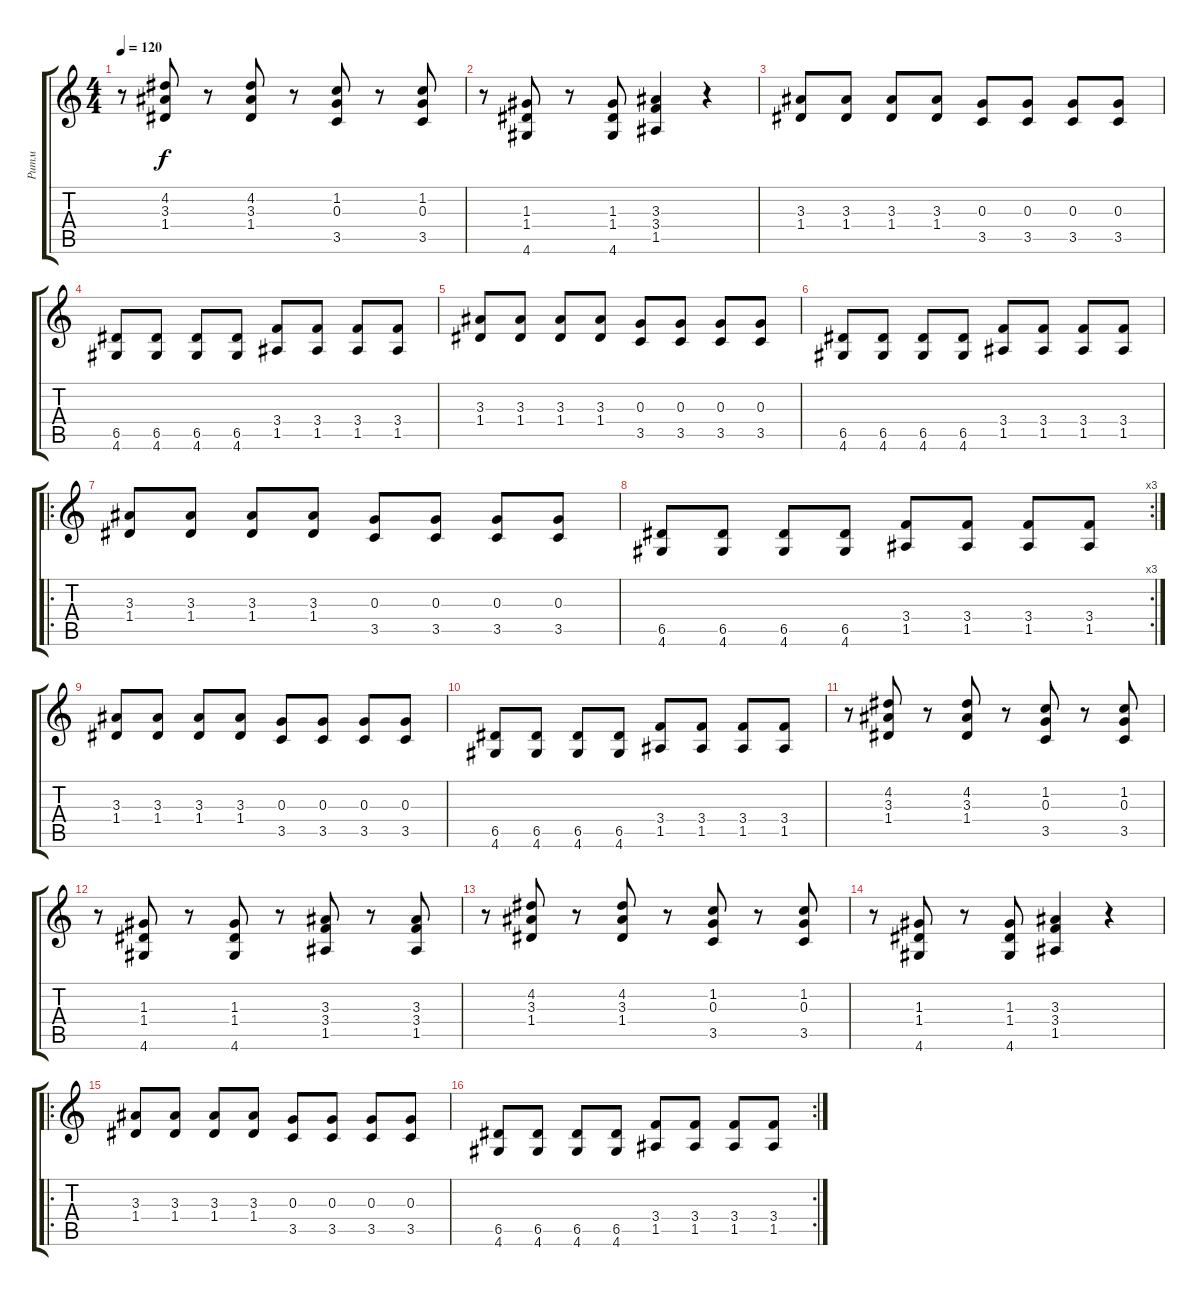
\track ("Ритм" "Ритм") {instrument distortionguitar}
\staff {score tabs}
\tuning (E4 B3 G3 D3 A2 E2) {hide}
\ts (4 4)
\tempo 120
\clef g2
\ks c
r.8{dy f} (4.2 3.3 1.4).8 r.8 (4.2 3.3 1.4).8 r.8 (1.2 0.3 3.5).8 r.8 (1.2 0.3 3.5).8 |
r.8 (1.3 1.4 4.6).8 r.8 (1.3 1.4 4.6).8 (3.3 3.4 1.5).4 r.4 |
(3.3 1.4).8 (3.3 1.4).8 (3.3 1.4).8 (3.3 1.4).8 (0.3 3.5).8 (0.3 3.5).8 (0.3 3.5).8 (0.3 3.5).8 |
(6.5 4.6).8 (6.5 4.6).8 (6.5 4.6).8 (6.5 4.6).8 (3.4 1.5).8 (3.4 1.5).8 (3.4 1.5).8 (3.4 1.5).8 |
(3.3 1.4).8 (3.3 1.4).8 (3.3 1.4).8 (3.3 1.4).8 (0.3 3.5).8 (0.3 3.5).8 (0.3 3.5).8 (0.3 3.5).8 |
(6.5 4.6).8 (6.5 4.6).8 (6.5 4.6).8 (6.5 4.6).8 (3.4 1.5).8 (3.4 1.5).8 (3.4 1.5).8 (3.4 1.5).8 |
\ro
(3.3 1.4).8 (3.3 1.4).8 (3.3 1.4).8 (3.3 1.4).8 (0.3 3.5).8 (0.3 3.5).8 (0.3 3.5).8 (0.3 3.5).8 |
\rc 3
(6.5 4.6).8 (6.5 4.6).8 (6.5 4.6).8 (6.5 4.6).8 (3.4 1.5).8 (3.4 1.5).8 (3.4 1.5).8 (3.4 1.5).8 |
(3.3 1.4).8 (3.3 1.4).8 (3.3 1.4).8 (3.3 1.4).8 (0.3 3.5).8 (0.3 3.5).8 (0.3 3.5).8 (0.3 3.5).8 |
(6.5 4.6).8 (6.5 4.6).8 (6.5 4.6).8 (6.5 4.6).8 (3.4 1.5).8 (3.4 1.5).8 (3.4 1.5).8 (3.4 1.5).8 |
r.8 (4.2 3.3 1.4).8 r.8 (4.2 3.3 1.4).8 r.8 (1.2 0.3 3.5).8 r.8 (1.2 0.3 3.5).8 |
r.8 (1.3 1.4 4.6).8 r.8 (1.3 1.4 4.6).8 r.8 (3.3 3.4 1.5).8 r.8 (3.3 3.4 1.5).8 |
r.8 (4.2 3.3 1.4).8 r.8 (4.2 3.3 1.4).8 r.8 (1.2 0.3 3.5).8 r.8 (1.2 0.3 3.5).8 |
r.8 (1.3 1.4 4.6).8 r.8 (1.3 1.4 4.6).8 (3.3 3.4 1.5).4 r.4 |
\ro
(3.3 1.4).8 (3.3 1.4).8 (3.3 1.4).8 (3.3 1.4).8 (0.3 3.5).8 (0.3 3.5).8 (0.3 3.5).8 (0.3 3.5).8 |
\rc 2
(6.5 4.6).8 (6.5 4.6).8 (6.5 4.6).8 (6.5 4.6).8 (3.4 1.5).8 (3.4 1.5).8 (3.4 1.5).8 (3.4 1.5).8
